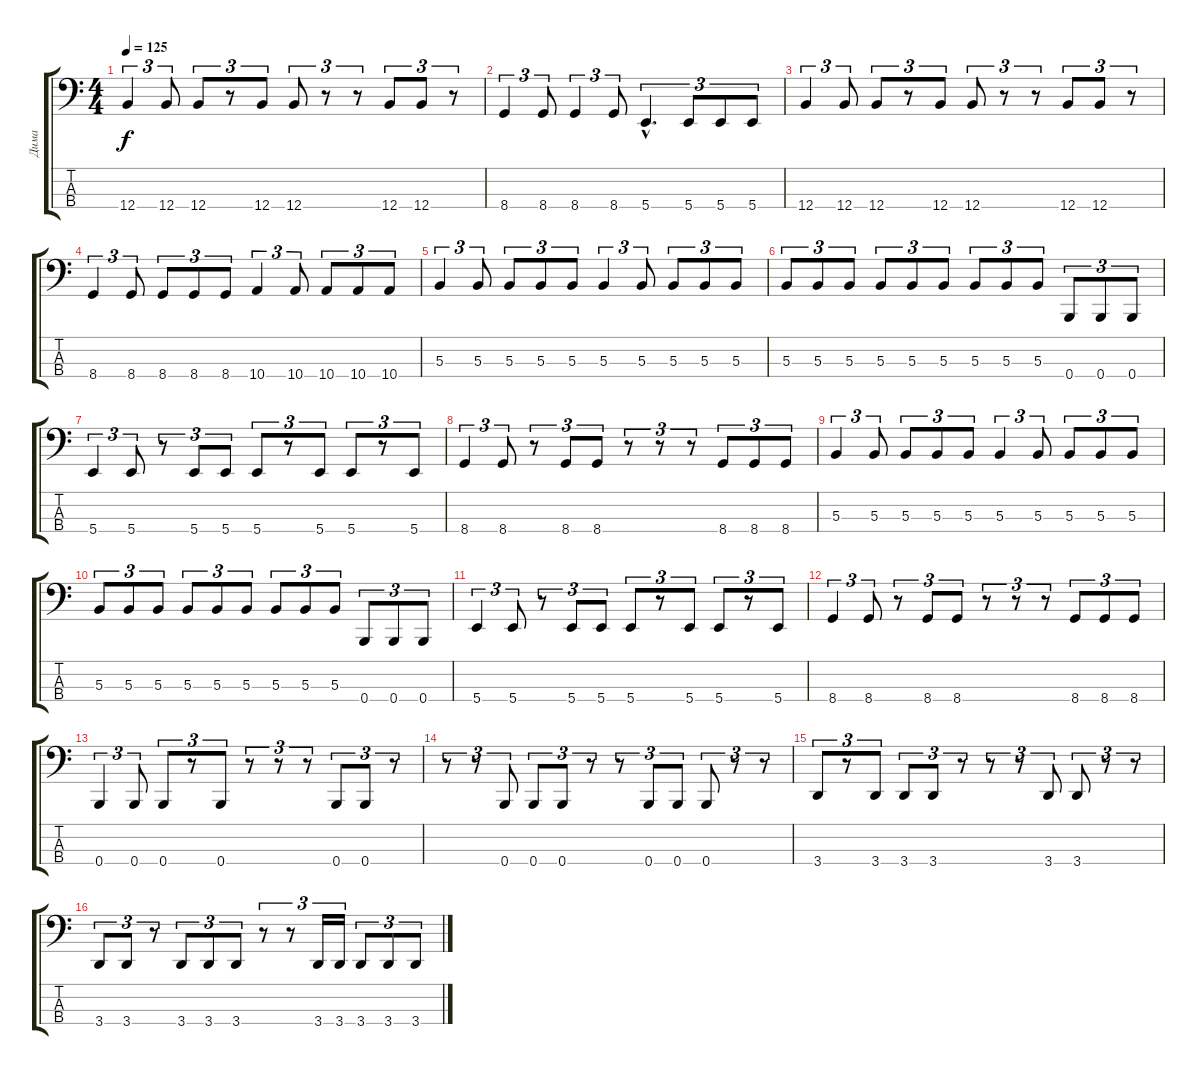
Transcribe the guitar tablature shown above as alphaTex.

\track ("Дима" "Дима") {instrument electricbassfinger}
\staff {score tabs}
\tuning (E2 B1 Gb1 B0) {hide}
\ts (4 4)
\tempo 125
\clef f4
\ks c
12.4.4{tu (3 2) dy f} 12.4.8{tu (3 2)} 12.4.8{tu (3 2)} r.8{tu (3 2)} 12.4.8{tu (3 2)} 12.4.8{tu (3 2)} r.8{tu (3 2)} r.8{tu (3 2)} 12.4.8{tu (3 2)} 12.4.8{tu (3 2)} r.8{tu (3 2)} |
8.4.4{tu (3 2)} 8.4.8{tu (3 2)} 8.4.4{tu (3 2)} 8.4.8{tu (3 2)} 5.4{hac}.4{d tu (3 2)} 5.4.8{tu (3 2)} 5.4.8{tu (3 2)} 5.4.8{tu (3 2)} |
12.4.4{tu (3 2)} 12.4.8{tu (3 2)} 12.4.8{tu (3 2)} r.8{tu (3 2)} 12.4.8{tu (3 2)} 12.4.8{tu (3 2)} r.8{tu (3 2)} r.8{tu (3 2)} 12.4.8{tu (3 2)} 12.4.8{tu (3 2)} r.8{tu (3 2)} |
8.4.4{tu (3 2)} 8.4.8{tu (3 2)} 8.4.8{tu (3 2)} 8.4.8{tu (3 2)} 8.4.8{tu (3 2)} 10.4.4{tu (3 2)} 10.4.8{tu (3 2)} 10.4.8{tu (3 2)} 10.4.8{tu (3 2)} 10.4.8{tu (3 2)} |
5.3.4{tu (3 2)} 5.3.8{tu (3 2)} 5.3.8{tu (3 2)} 5.3.8{tu (3 2)} 5.3.8{tu (3 2)} 5.3.4{tu (3 2)} 5.3.8{tu (3 2)} 5.3.8{tu (3 2)} 5.3.8{tu (3 2)} 5.3.8{tu (3 2)} |
5.3.8{tu (3 2)} 5.3.8{tu (3 2)} 5.3.8{tu (3 2)} 5.3.8{tu (3 2)} 5.3.8{tu (3 2)} 5.3.8{tu (3 2)} 5.3.8{tu (3 2)} 5.3.8{tu (3 2)} 5.3.8{tu (3 2)} 0.4.8{tu (3 2)} 0.4.8{tu (3 2)} 0.4.8{tu (3 2)} |
5.4.4{tu (3 2)} 5.4.8{tu (3 2)} r.8{tu (3 2)} 5.4.8{tu (3 2)} 5.4.8{tu (3 2)} 5.4.8{tu (3 2)} r.8{tu (3 2)} 5.4.8{tu (3 2)} 5.4.8{tu (3 2)} r.8{tu (3 2)} 5.4.8{tu (3 2)} |
8.4.4{tu (3 2)} 8.4.8{tu (3 2)} r.8{tu (3 2)} 8.4.8{tu (3 2)} 8.4.8{tu (3 2)} r.8{tu (3 2)} r.8{tu (3 2)} r.8{tu (3 2)} 8.4.8{tu (3 2)} 8.4.8{tu (3 2)} 8.4.8{tu (3 2)} |
5.3.4{tu (3 2)} 5.3.8{tu (3 2)} 5.3.8{tu (3 2)} 5.3.8{tu (3 2)} 5.3.8{tu (3 2)} 5.3.4{tu (3 2)} 5.3.8{tu (3 2)} 5.3.8{tu (3 2)} 5.3.8{tu (3 2)} 5.3.8{tu (3 2)} |
5.3.8{tu (3 2)} 5.3.8{tu (3 2)} 5.3.8{tu (3 2)} 5.3.8{tu (3 2)} 5.3.8{tu (3 2)} 5.3.8{tu (3 2)} 5.3.8{tu (3 2)} 5.3.8{tu (3 2)} 5.3.8{tu (3 2)} 0.4.8{tu (3 2)} 0.4.8{tu (3 2)} 0.4.8{tu (3 2)} |
5.4.4{tu (3 2)} 5.4.8{tu (3 2)} r.8{tu (3 2)} 5.4.8{tu (3 2)} 5.4.8{tu (3 2)} 5.4.8{tu (3 2)} r.8{tu (3 2)} 5.4.8{tu (3 2)} 5.4.8{tu (3 2)} r.8{tu (3 2)} 5.4.8{tu (3 2)} |
8.4.4{tu (3 2)} 8.4.8{tu (3 2)} r.8{tu (3 2)} 8.4.8{tu (3 2)} 8.4.8{tu (3 2)} r.8{tu (3 2)} r.8{tu (3 2)} r.8{tu (3 2)} 8.4.8{tu (3 2)} 8.4.8{tu (3 2)} 8.4.8{tu (3 2)} |
0.4.4{tu (3 2)} 0.4.8{tu (3 2)} 0.4.8{tu (3 2)} r.8{tu (3 2)} 0.4.8{tu (3 2)} r.8{tu (3 2)} r.8{tu (3 2)} r.8{tu (3 2)} 0.4.8{tu (3 2)} 0.4.8{tu (3 2)} r.8{tu (3 2)} |
r.8{tu (3 2)} r.8{tu (3 2)} 0.4.8{tu (3 2)} 0.4.8{tu (3 2)} 0.4.8{tu (3 2)} r.8{tu (3 2)} r.8{tu (3 2)} 0.4.8{tu (3 2)} 0.4.8{tu (3 2)} 0.4.8{tu (3 2)} r.8{tu (3 2)} r.8{tu (3 2)} |
3.4.8{tu (3 2)} r.8{tu (3 2)} 3.4.8{tu (3 2)} 3.4.8{tu (3 2)} 3.4.8{tu (3 2)} r.8{tu (3 2)} r.8{tu (3 2)} r.8{tu (3 2)} 3.4.8{tu (3 2)} 3.4.8{tu (3 2)} r.8{tu (3 2)} r.8{tu (3 2)} |
3.4.8{tu (3 2)} 3.4.8{tu (3 2)} r.8{tu (3 2)} 3.4.8{tu (3 2)} 3.4.8{tu (3 2)} 3.4.8{tu (3 2)} r.8{tu (3 2)} r.8{tu (3 2)} 3.4.16{tu (3 2)} 3.4.16{tu (3 2)} 3.4.8{tu (3 2)} 3.4.8{tu (3 2)} 3.4.8{tu (3 2)}
